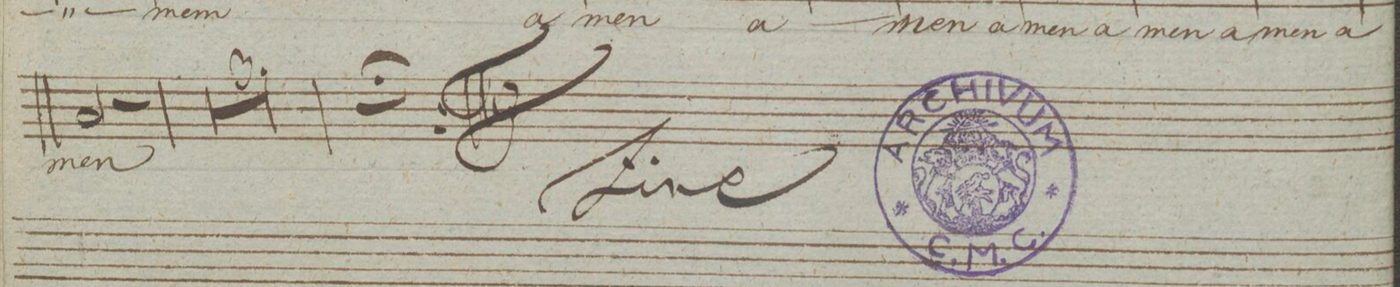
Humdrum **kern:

**kern	**text	**dynam
*I"Baſso.	*	*
*clefF4	*	*
*k[]	*	*
*met(c|)	*	*
*M2/2	*	*
2C/	-men	.
2r	.	.
=91	=91	=91
1r	.	.
=92	=92	=92
1r	.	.
=93	=93	=93
1r	.	.
=94	=94	=94
1r;	.	.
==	==	==
*-	*-	*-
